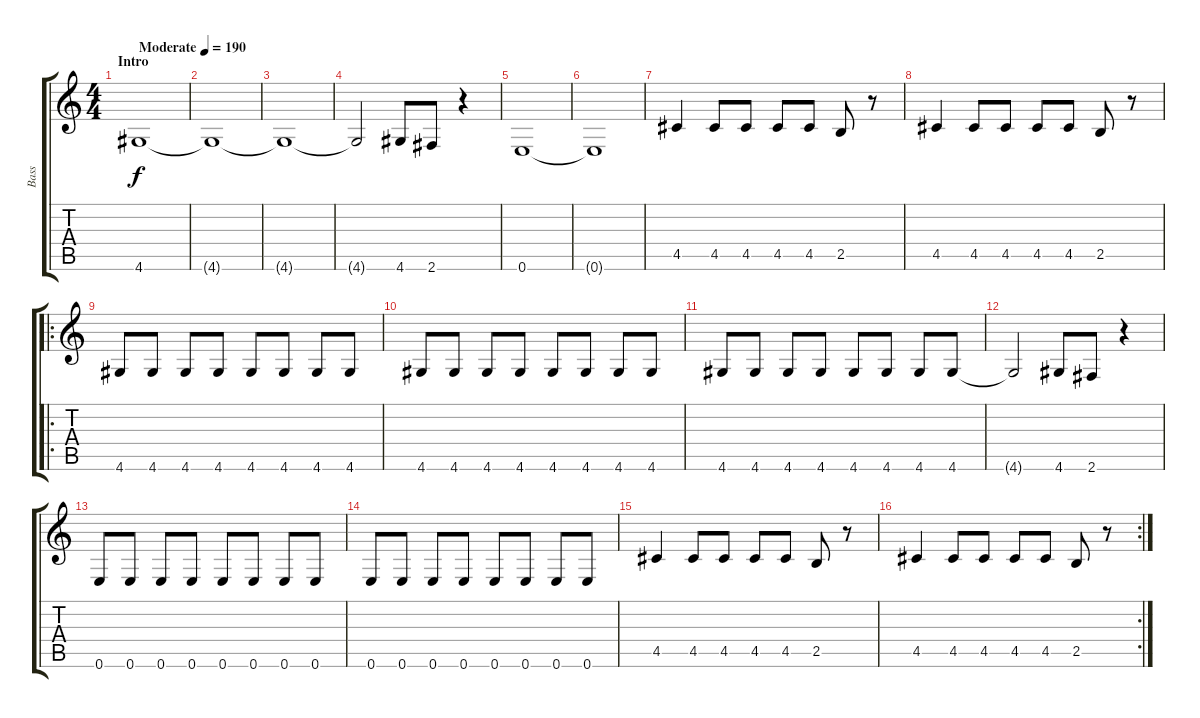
\track ("Bass" "Bass") {instrument electricbassfinger}
\staff {score tabs}
\tuning (E4 B3 G3 D3 A2 E2) {hide}
\ts (4 4)
\section ("" "Intro")
\tempo (190 "Moderate")
\clef g2
\ks c
4.6.1{dy f instrument electricbassfinger} |
4.6{t}.1 |
4.6{t}.1 |
4.6{t}.2 4.6.8 2.6.8 r.4 |
0.6.1 |
0.6{t}.1 |
4.5.4 4.5.8 4.5.8 4.5.8 4.5.8 2.5.8 r.8 |
4.5.4 4.5.8 4.5.8 4.5.8 4.5.8 2.5.8 r.8 |
\ro
4.6.8 4.6.8 4.6.8 4.6.8 4.6.8 4.6.8 4.6.8 4.6.8 |
4.6.8 4.6.8 4.6.8 4.6.8 4.6.8 4.6.8 4.6.8 4.6.8 |
4.6.8 4.6.8 4.6.8 4.6.8 4.6.8 4.6.8 4.6.8 4.6.8 |
4.6{t}.2 4.6.8 2.6.8 r.4 |
0.6.8 0.6.8 0.6.8 0.6.8 0.6.8 0.6.8 0.6.8 0.6.8 |
0.6.8 0.6.8 0.6.8 0.6.8 0.6.8 0.6.8 0.6.8 0.6.8 |
4.5.4 4.5.8 4.5.8 4.5.8 4.5.8 2.5.8 r.8 |
\rc 2
4.5.4 4.5.8 4.5.8 4.5.8 4.5.8 2.5.8 r.8
